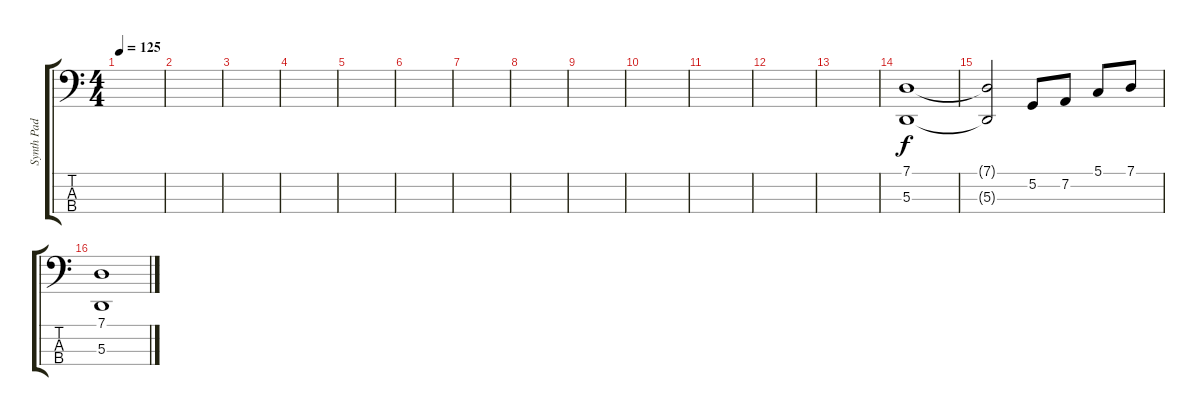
\track ("Synth Pad" "Synth Pad") {instrument lead2sawtooth}
\staff {score tabs}
\tuning (G2 D2 A1 E1) {hide}
\ts (4 4)
\tempo 125
\clef f4
\ks c
|
|
|
|
|
|
|
|
|
|
|
|
|
(7.1 5.3).1 |
(7.1{t} 5.3{t}).2 5.2.8 7.2.8 5.1.8 7.1.8 |
(7.1 5.3).1
